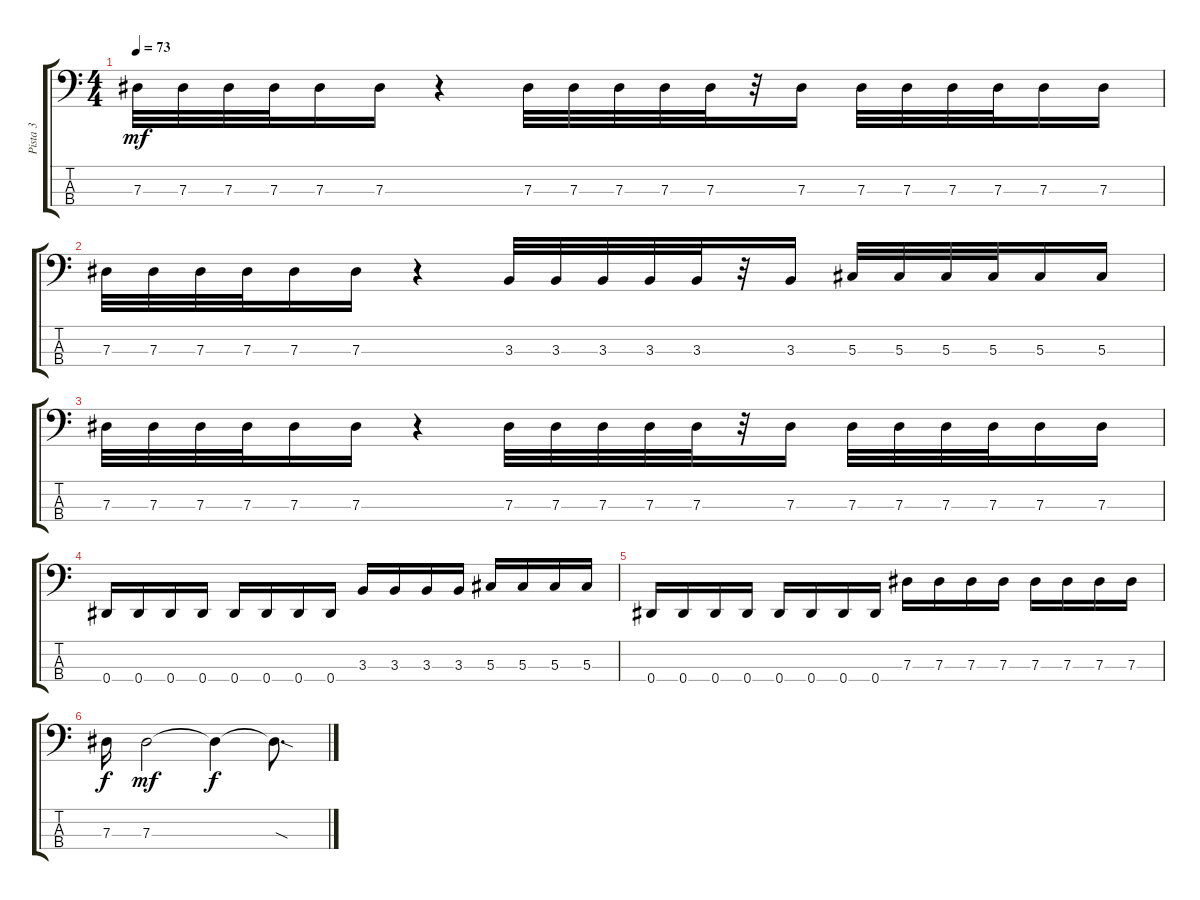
\track ("Pista 3" "Pista 3") {instrument electricbassfinger}
\staff {score tabs}
\tuning (Gb2 Db2 Ab1 Eb1) {hide}
\ts (4 4)
\tempo 73
\clef f4
\ks c
7.3.32{dy mf} 7.3.32 7.3.32 7.3.32 7.3.16 7.3.16 r.4 7.3.32 7.3.32 7.3.32 7.3.32 7.3.32 r.32 7.3.16 7.3.32 7.3.32 7.3.32 7.3.32 7.3.16 7.3.16 |
7.3.32 7.3.32 7.3.32 7.3.32 7.3.16 7.3.16 r.4 3.3.32 3.3.32 3.3.32 3.3.32 3.3.32 r.32 3.3.16 5.3.32 5.3.32 5.3.32 5.3.32 5.3.16 5.3.16 |
7.3.32 7.3.32 7.3.32 7.3.32 7.3.16 7.3.16 r.4 7.3.32 7.3.32 7.3.32 7.3.32 7.3.32 r.32 7.3.16 7.3.32 7.3.32 7.3.32 7.3.32 7.3.16 7.3.16 |
0.4.16 0.4.16 0.4.16 0.4.16 0.4.16 0.4.16 0.4.16 0.4.16 3.3.16 3.3.16 3.3.16 3.3.16 5.3.16 5.3.16 5.3.16 5.3.16 |
0.4.16 0.4.16 0.4.16 0.4.16 0.4.16 0.4.16 0.4.16 0.4.16 7.3.16 7.3.16 7.3.16 7.3.16 7.3.16 7.3.16 7.3.16 7.3.16 |
7.3.16{dy f} 7.3.2{dy mf} 7.3{t}.4{dy f} 7.3{sod t}.8{d}
